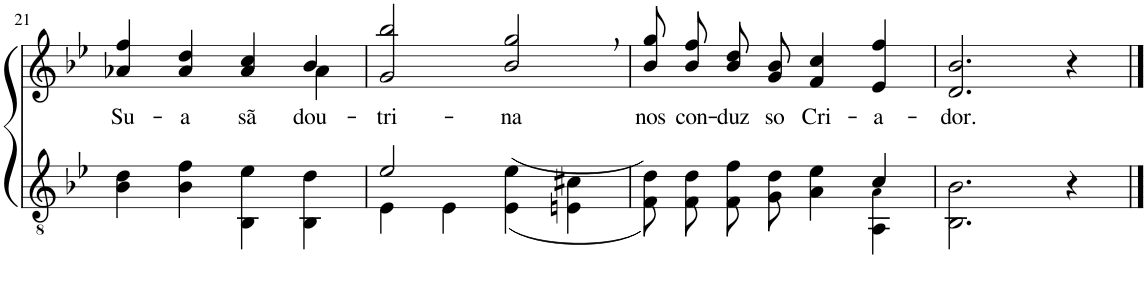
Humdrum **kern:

**kern	**kern	**text
*part2	*part1	*part1
*staff2	*staff1	*staff1
*I"Parte III e IV	*I"Parte I e II	*
!!LO:PB:g=z
*clefGv2	*clefG2	*
*Trd3c5	*Trd3c5	*
*k[b-e-]	*k[b-e-]	*
*M4/4	*M4/4	*
=21	=21	=21
!	!	!LO:LY:b
*	*^	*
4B-\ 4d\	4a-X/ 4ff/	2.ryy	Su-
!	!	!	!LO:LY:b
4B-\ 4f\	4a-/ 4dd/	.	-a
!	!	!	!LO:LY:b
4BB-\ 4e-\	4a-/ 4cc/	.	sã
!	!	!	!LO:LY:b
4BB-\ 4d\	4b-/	4a-\	dou-
=22	=22	=22	=22
*^	*	*	*
!	!	!	!	!LO:LY:b
*	*	*v	*v	*
2e-/	4E-\	2g/ 2bb-/	-tri-
.	4E-\	.	.
!	!	!	!LO:LY:b
2ryy	((4E-\ 4e-\	2b-/, 2gg/,	-na
.	4En\ 4c#X\	.	.
=23	=23	=23	=23
!	!	!	!LO:LY:b
2.ryy	8F/ 8d/L))	8b-\ 8gg\L	nos
!	!	!	!LO:LY:b
.	8F/ 8d/J	8b-\ 8ff\J	con-
!	!	!	!LO:LY:b
.	8F/ 8f/L	8b-\ 8dd\L	-duz
!	!	!	!LO:LY:b
.	8G/ 8d/J	8g\ 8b-\J	so
!	!	!	!LO:LY:b
.	4A\ 4e-\	4f/ 4cc/	Cri-
!	!	!	!LO:LY:b
4c/	4AA\ 4A!\	4e-/ 4ff/	-a-
=24	=24	=24	=24
!	!	!	!LO:LY:b
*v	*v	*	*
2.BB-\ 2.B-\	2.d/ 2.b-/	-dor.
4r	4r	.
==	==	==
*-	*-	*-
